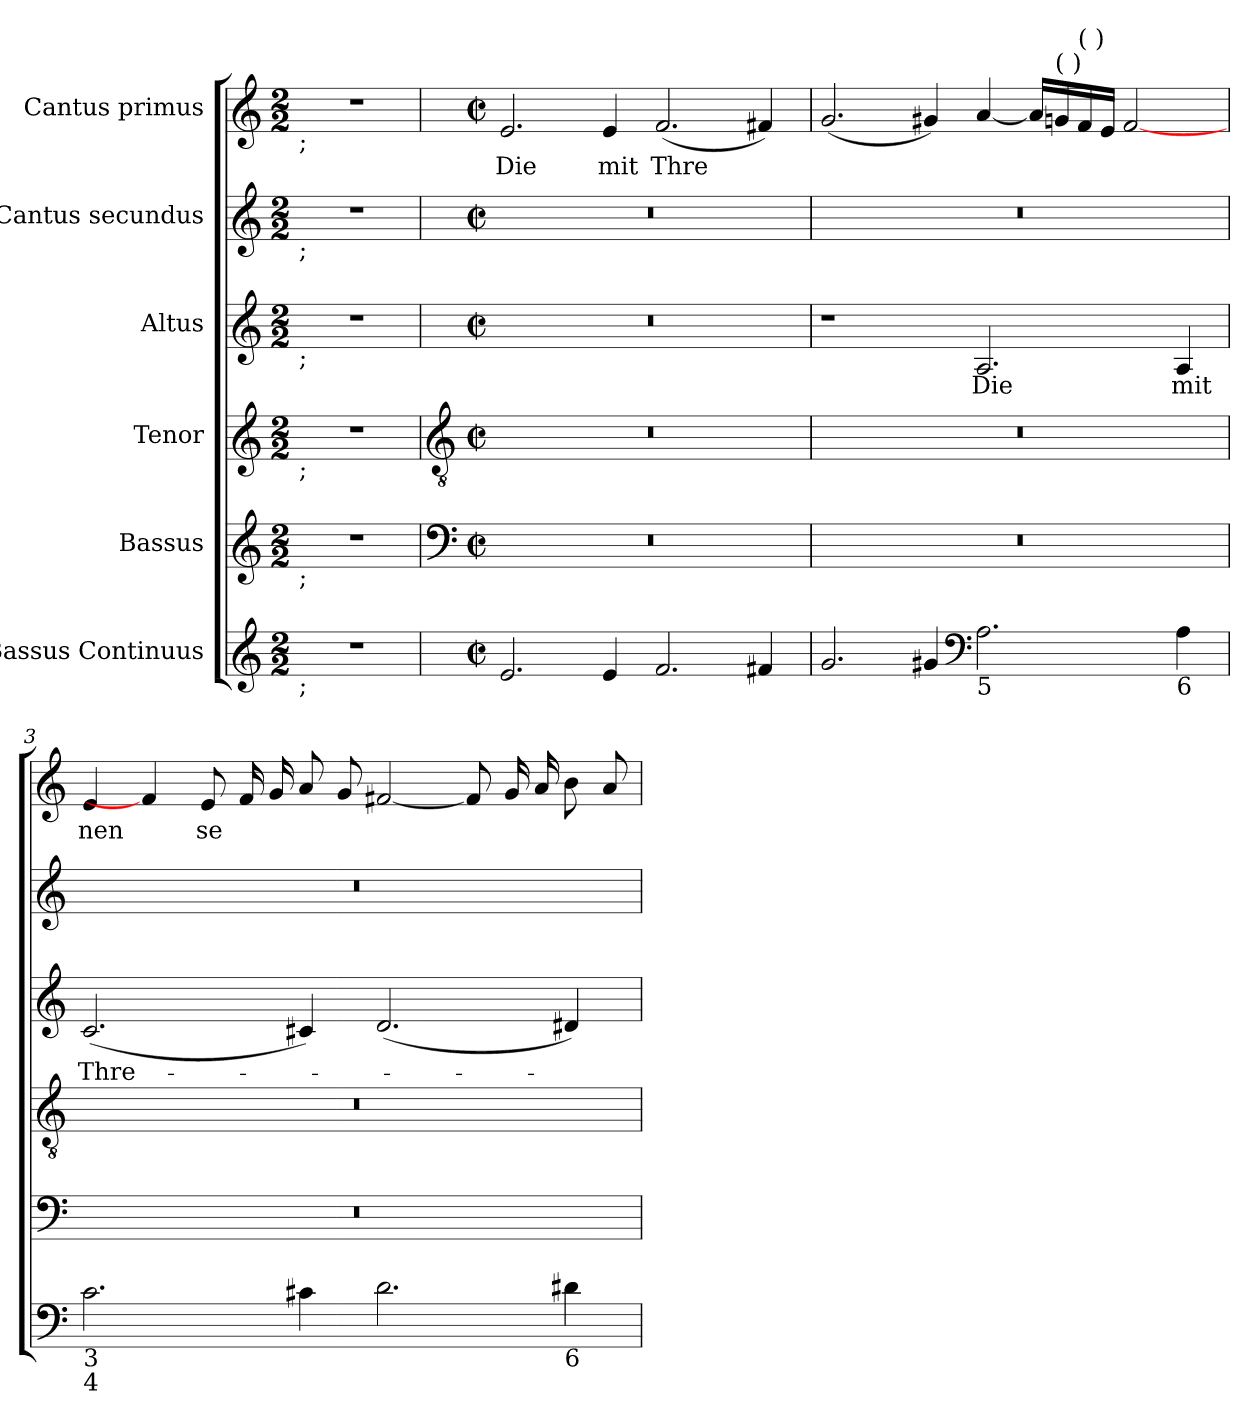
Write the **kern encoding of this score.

**kern	**kern	**kern	**kern	**text	**kern	**kern	**text
*part6	*part5	*part4	*part3	*part3	*part2	*part1	*part1
*staff6	*staff5	*staff4	*staff3	*staff3	*staff2	*staff1	*staff1
*I"Bassus Continuus	*I"Bassus	*I"Tenor	*I"Altus	*	*I"Cantus secundus	*I"Cantus primus	*
*clefG2	*clefG2	*clefG2	*clefG2	*	*clefG2	*clefG2	*
*k[]	*k[]	*k[]	*k[]	*	*k[]	*k[]	*
*C:	*C:	*C:	*C:	*	*C:	*C:	*
*M2/2	*M2/2	*M2/2	*M2/2	*	*M2/2	*M2/2	*
=	=	=	=	=	=	=	=
!	!	!	!	!	!	!LO:TX:b:t=;	!
!	!	!	!	!	!LO:TX:b:t=;	!	!
!	!	!	!LO:TX:b:t=;	!	!	!	!
!	!	!LO:TX:b:t=;	!	!	!	!	!
!	!LO:TX:b:t=;	!	!	!	!	!	!
!LO:TX:b:t=;	!	!	!	!	!	!	!
1r	1r	1r	1r	.	1r	1r	.
!!LO:LB:g=z
=1	=1	=1	=1	=1	=1	=1	=1
*	*clefF4	*clefGv2	*	*	*	*	*
*M4/2	*M4/2	*M4/2	*M4/2	*	*M4/2	*M4/2	*
*met(c|)	*met(c|)	*met(c|)	*met(c|)	*	*met(c|)	*met(c|)	*
!	!	!	!	!	!	!	!LO:LY:b
2.e	0r	0r	0r	.	0r	2.e	Die
!	!	!	!	!	!	!	!LO:LY:b
4e	.	.	.	.	.	4e	mit
!	!	!	!	!	!	!	!LO:LY:b
2.f	.	.	.	.	.	(<2.f	Thre
4f#X	.	.	.	.	.	4f#X)	.
=2	=2	=2	=2	=2	=2	=2	=2
2.g	0r	0r	1r	.	0r	(<2.g	.
4g#X	.	.	.	.	.	4g#X)	.
*clefF4	*	*	*	*	*	*	*
!LO:TX:b:t=5	!	!	!	!	!	!	!
!	!	!	!	!LO:LY:b	!	!	!
2.A	.	.	2.A	Die	.	[4a	.
.	.	.	.	.	.	16aLL]	.
!	!	!	!	!	!	!LO:TX:a:t=(  )	!
.	.	.	.	.	.	16g	.
!	!	!	!	!	!	!LO:TX:a:t=(  )	!
.	.	.	.	.	.	16f	.
.	.	.	.	.	.	16eJJ	.
.	.	.	.	.	.	[2f	.
!LO:TX:b:t=6	!	!	!	!	!	!	!
!	!	!	!	!LO:LY:b	!	!	!
4A	.	.	4A	mit	.	.	.
=3	=3	=3	=3	=3	=3	=3	=3
!LO:TX:b:t=3	!	!	!	!	!	!	!
!LO:TX:b:t=4	!	!	!	!	!	!	!
!	!	!	!	!LO:LY:b	!	!	!LO:LY:b
2.c	0r	0r	(<2.c	Thre-	0r	4e	nen
.	.	.	.	.	.	4f]	.
!	!	!	!	!	!	!	!LO:LY:b
.	.	.	.	.	.	8eL	se
.	.	.	.	.	.	16fL	.
.	.	.	.	.	.	16g	.
4c#X	.	.	4c#X)	.	.	8a	.
.	.	.	.	.	.	8gJ	.
2.d	.	.	(<2.d	.	.	[2f#X	.
.	.	.	.	.	.	8f#L]	.
.	.	.	.	.	.	16gL	.
.	.	.	.	.	.	16a	.
!LO:TX:b:t=6	!	!	!	!	!	!	!
4d#X	.	.	4d#X)	.	.	8b	.
.	.	.	.	.	.	8aJ	.
=	=	=	=	=	=	=	=
*-	*-	*-	*-	*-	*-	*-	*-
